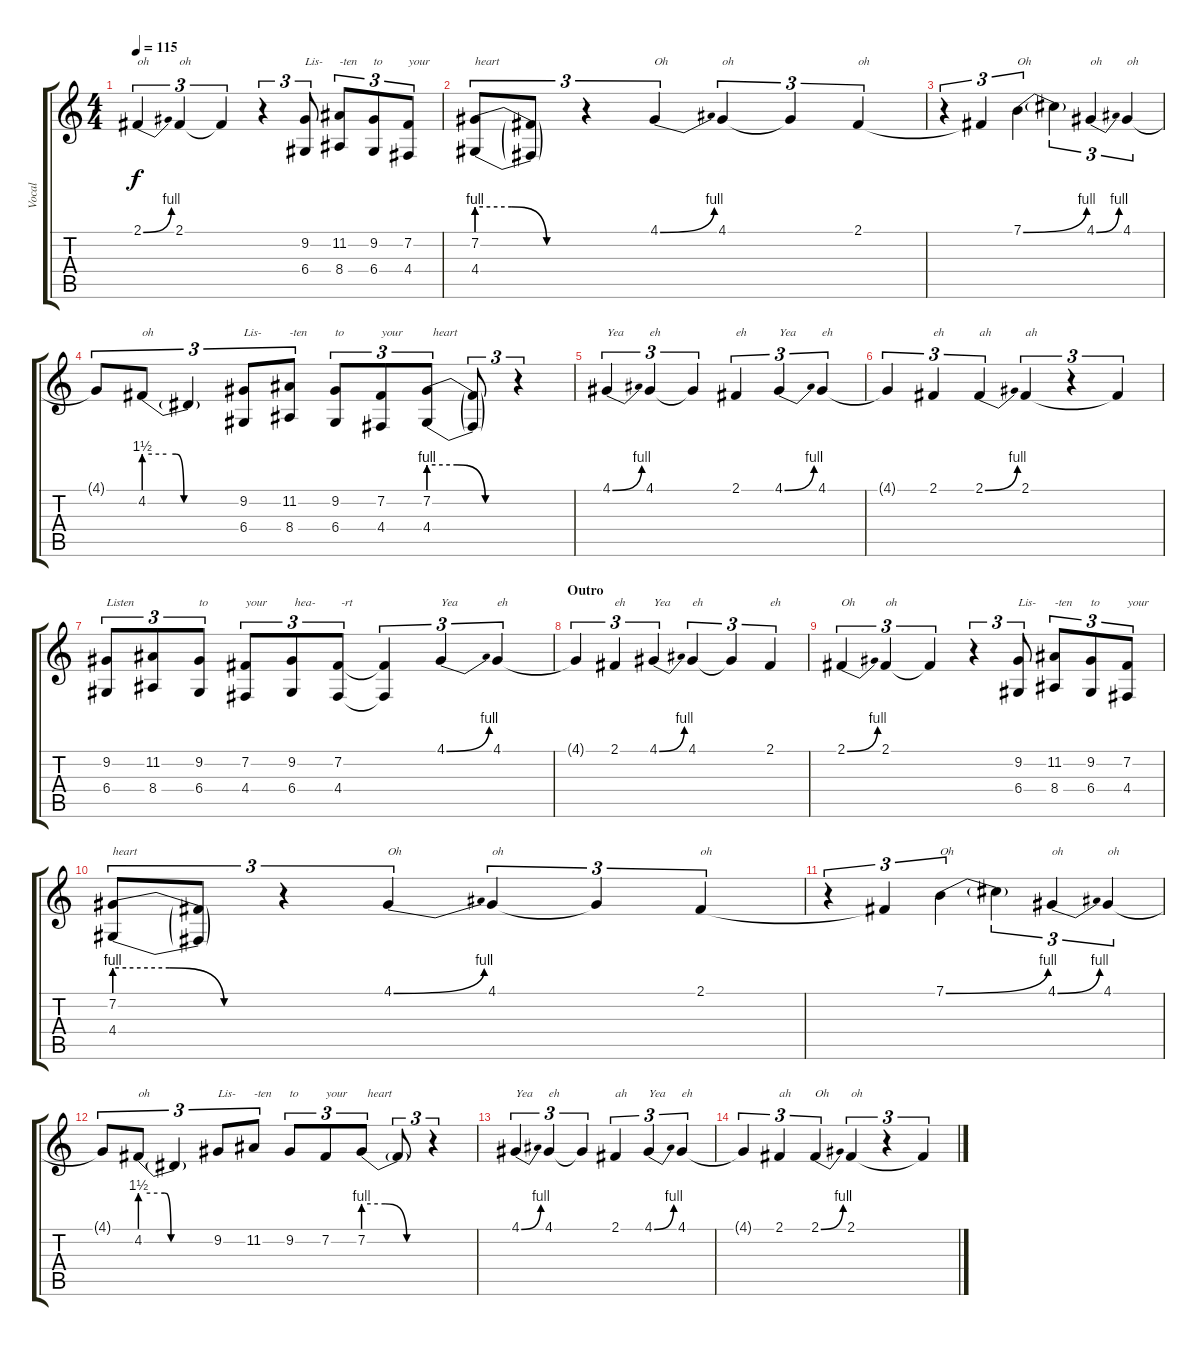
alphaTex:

\track ("Vocal" "Vocal") {instrument lead1square}
\staff {score tabs}
\tuning (E4 B3 G3 D3 A2 E2) {hide}
\ts (4 4)
\tempo 115
\clef g2
\ks c
2.1{be (bend 0 0 60 4)}.4{tu (3 2) txt "oh" dy f} 2.1.4{tu (3 2) txt "oh"} 2.1{t}.4{tu (3 2)} r.4{tu (3 2)} (9.2 6.4).8{tu (3 2) txt "Lis-"} (11.2 8.4).8{tu (3 2) txt "-ten"} (9.2 6.4).8{tu (3 2) txt "to"} (7.2 4.4).8{tu (3 2) txt "your"} |
(7.2{be (custom 0 4 20 4 40 0 60 0)} 4.4{be (custom 0 4 20 4 40 0 60 0)}).8{tu (3 2) txt "heart"} (7.2{t} 4.4{t}).8{tu (3 2)} r.4{tu (3 2)} 4.1{be (bend 0 0 60 4)}.4{tu (3 2) txt "Oh"} 4.1.4{tu (3 2) txt "oh"} 4.1{t}.4{tu (3 2)} 2.1.4{tu (3 2) txt "oh"} |
r.4{tu (3 2)} 2.1{t}.4{tu (3 2)} 7.1{be (bend 0 0 60 4)}.4{tu (3 2) txt "Oh"} 7.1{t}.4{tu (3 2)} 4.1{be (bend 0 0 60 4)}.4{tu (3 2) txt "oh"} 4.1.4{tu (3 2) txt "oh"} |
4.1{t}.8{tu (3 2)} 4.2{be (custom 0 6 14 6 20 6 25 0 40 0 60 0)}.8{tu (3 2) txt "oh"} 4.2{t}.4{tu (3 2)} (9.2 6.4).8{tu (3 2) txt "Lis-"} (11.2 8.4).8{tu (3 2) txt "-ten"} (9.2 6.4).8{tu (3 2) txt "to"} (7.2 4.4).8{tu (3 2) txt "your"} (7.2{be (custom 0 4 20 4 40 0 60 0)} 4.4{be (custom 0 4 20 4 40 0 60 0)}).8{tu (3 2) txt "  heart"} (7.2{t} 4.4{t}).8{tu (3 2)} r.4{tu (3 2)} |
4.1{be (bend 0 0 60 4)}.4{tu (3 2) txt "Yea"} 4.1.4{tu (3 2) txt "eh"} 4.1{t}.4{tu (3 2)} 2.1.4{tu (3 2) txt "eh"} 4.1{be (bend 0 0 60 4)}.4{tu (3 2) txt "Yea"} 4.1.4{tu (3 2) txt "eh"} |
4.1{t}.4{tu (3 2)} 2.1.4{tu (3 2) txt "eh"} 2.1{be (bend 0 0 60 4)}.4{tu (3 2) txt "ah"} 2.1.4{tu (3 2) txt "ah"} r.4{tu (3 2)} 2.1{t}.4{tu (3 2)} |
(9.2 6.4).8{tu (3 2) txt "Listen"} (11.2 8.4).8{tu (3 2)} (9.2 6.4).8{tu (3 2) txt "to"} (7.2 4.4).8{tu (3 2) txt "your"} (9.2 6.4).8{tu (3 2) txt " hea-"} (7.2 4.4).8{tu (3 2) txt " -rt"} (7.2{t} 4.4{t}).4{tu (3 2)} 4.1{be (bend 0 0 60 4)}.4{tu (3 2) txt "Yea"} 4.1.4{tu (3 2) txt "eh"} |
\section ("" "Outro")
4.1{t}.4{tu (3 2)} 2.1.4{tu (3 2) txt "eh"} 4.1{be (bend 0 0 60 4)}.4{tu (3 2) txt "Yea"} 4.1.4{tu (3 2) txt "eh"} 4.1{t}.4{tu (3 2)} 2.1.4{tu (3 2) txt "eh"} |
2.1{be (bend 0 0 60 4)}.4{tu (3 2) txt "Oh" volume 0} 2.1.4{tu (3 2) txt "oh"} 2.1{t}.4{tu (3 2)} r.4{tu (3 2)} (9.2 6.4).8{tu (3 2) txt "Lis-"} (11.2 8.4).8{tu (3 2) txt "-ten"} (9.2 6.4).8{tu (3 2) txt "to"} (7.2 4.4).8{tu (3 2) txt "your"} |
(7.2{be (custom 0 4 20 4 40 0 60 0)} 4.4{be (custom 0 4 20 4 40 0 60 0)}).8{tu (3 2) txt "heart"} (7.2{t} 4.4{t}).8{tu (3 2)} r.4{tu (3 2)} 4.1{be (bend 0 0 60 4)}.4{tu (3 2) txt "Oh"} 4.1.4{tu (3 2) txt "oh"} 4.1{t}.4{tu (3 2)} 2.1.4{tu (3 2) txt "oh"} |
r.4{tu (3 2)} 2.1{t}.4{tu (3 2)} 7.1{be (bend 0 0 60 4)}.4{tu (3 2) txt "Oh"} 7.1{t}.4{tu (3 2)} 4.1{be (bend 0 0 60 4)}.4{tu (3 2) txt "oh"} 4.1.4{tu (3 2) txt "oh"} |
4.1{t}.8{tu (3 2)} 4.2{be (custom 0 6 14 6 20 6 25 0 40 0 60 0)}.8{tu (3 2) txt "oh"} 4.2{t}.4{tu (3 2)} 9.2.8{tu (3 2) txt "Lis-"} 11.2.8{tu (3 2) txt "-ten"} 9.2.8{tu (3 2) txt "to"} 7.2.8{tu (3 2) txt "your"} 7.2{be (custom 0 4 20 4 40 0 60 0)}.8{tu (3 2) txt "  heart"} 7.2{t}.8{tu (3 2)} r.4{tu (3 2)} |
4.1{be (bend 0 0 60 4)}.4{tu (3 2) txt "Yea"} 4.1.4{tu (3 2) txt "eh"} 4.1{t}.4{tu (3 2)} 2.1.4{tu (3 2) txt "ah"} 4.1{be (bend 0 0 60 4)}.4{tu (3 2) txt "Yea"} 4.1.4{tu (3 2) txt "eh"} |
4.1{t}.4{tu (3 2)} 2.1.4{tu (3 2) txt "ah"} 2.1{be (bend 0 0 60 4)}.4{tu (3 2) txt "Oh"} 2.1.4{tu (3 2) txt "oh"} r.4{tu (3 2)} 2.1{t}.4{tu (3 2)}
